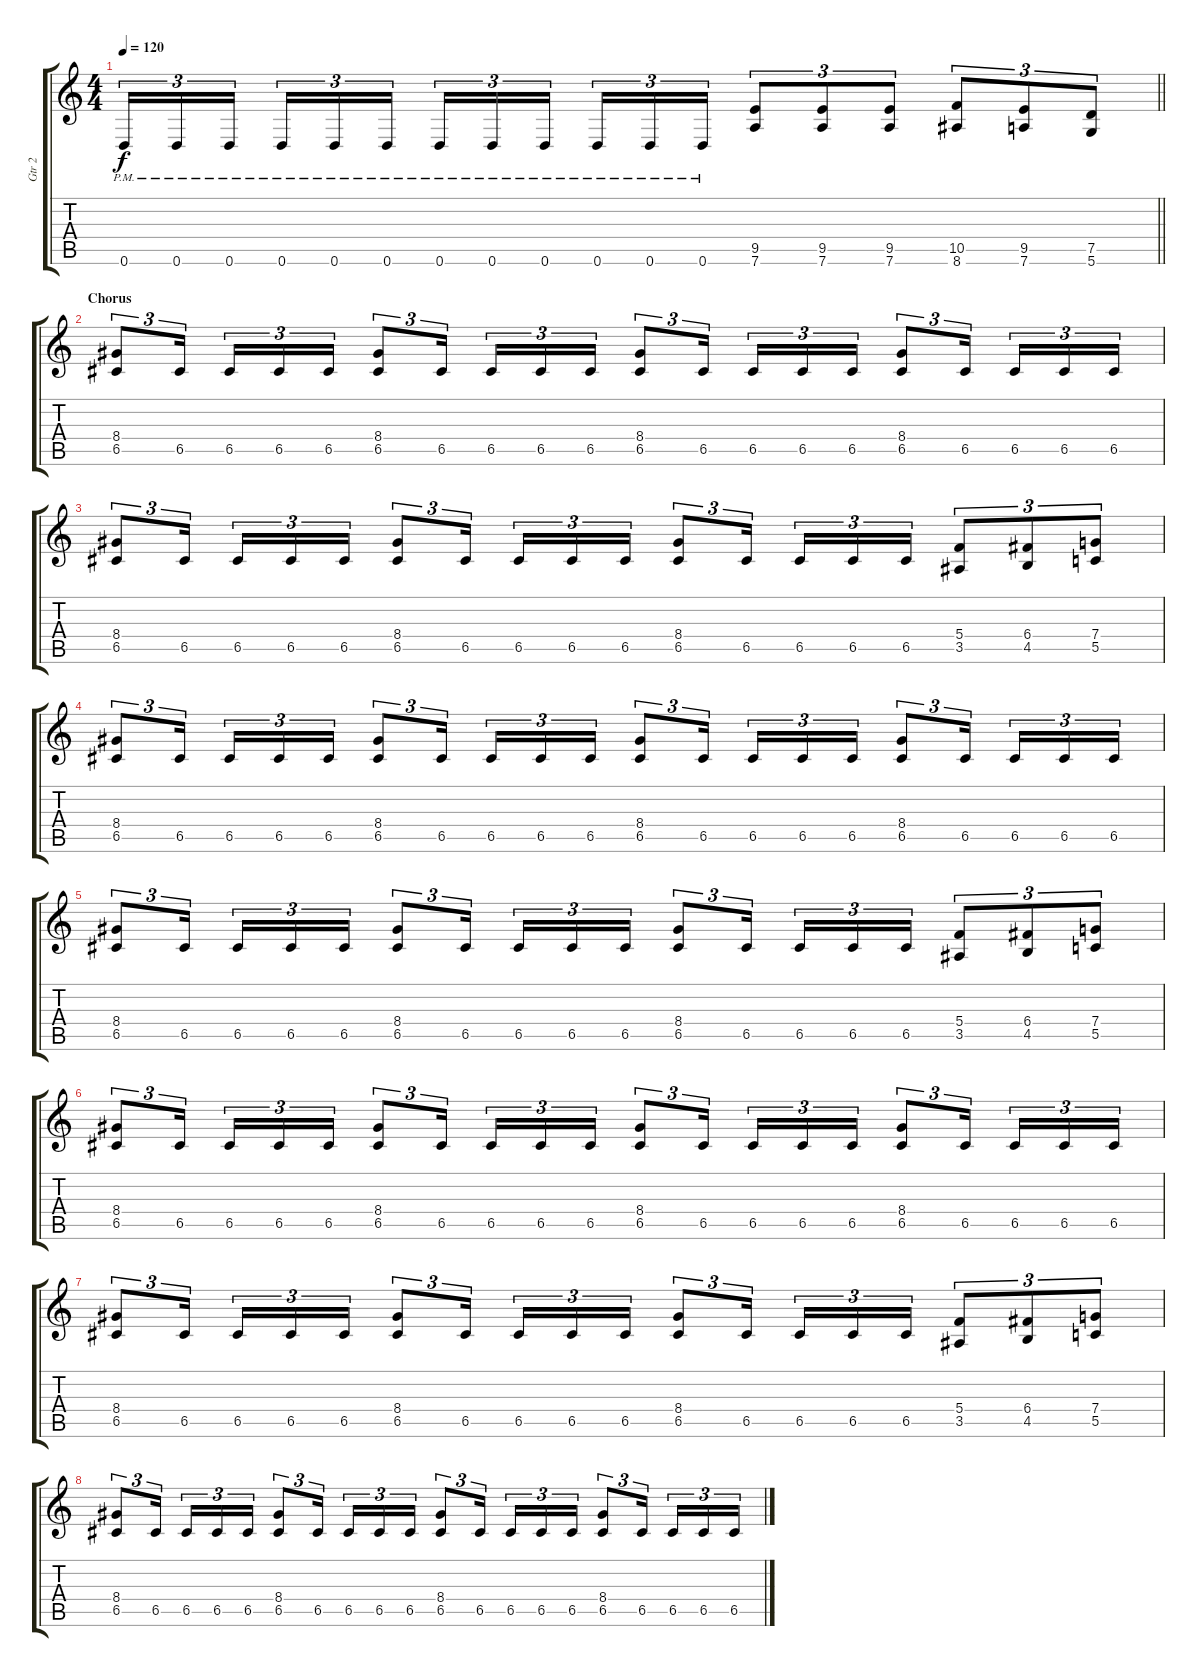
\track ("Gtr 2" "Gtr 2") {instrument distortionguitar}
\staff {score tabs}
\tuning (D4 A3 F3 C3 G2 D2) {hide}
\ts (4 4)
\tempo 120
\clef g2
\barLineRight lightlight
\ks c
0.6{pm}.16{tu (3 2) dy f} 0.6{pm}.16{tu (3 2)} 0.6{pm}.16{tu (3 2) beam splitsecondary} 0.6{pm}.16{tu (3 2)} 0.6{pm}.16{tu (3 2)} 0.6{pm}.16{tu (3 2)} 0.6{pm}.16{tu (3 2)} 0.6{pm}.16{tu (3 2)} 0.6{pm}.16{tu (3 2) beam splitsecondary} 0.6{pm}.16{tu (3 2)} 0.6{pm}.16{tu (3 2)} 0.6{pm}.16{tu (3 2)} (9.5 7.6).8{tu (3 2)} (9.5 7.6).8{tu (3 2)} (9.5 7.6).8{tu (3 2)} (10.5 8.6).8{tu (3 2)} (9.5 7.6).8{tu (3 2)} (7.5 5.6).8{tu (3 2)} |
\section ("" "Chorus")
(8.4 6.5).8{tu (3 2)} 6.5.16{tu (3 2) beam splitsecondary} 6.5.16{tu (3 2)} 6.5.16{tu (3 2)} 6.5.16{tu (3 2)} (8.4 6.5).8{tu (3 2)} 6.5.16{tu (3 2) beam splitsecondary} 6.5.16{tu (3 2)} 6.5.16{tu (3 2)} 6.5.16{tu (3 2)} (8.4 6.5).8{tu (3 2)} 6.5.16{tu (3 2) beam splitsecondary} 6.5.16{tu (3 2)} 6.5.16{tu (3 2)} 6.5.16{tu (3 2)} (8.4 6.5).8{tu (3 2)} 6.5.16{tu (3 2) beam splitsecondary} 6.5.16{tu (3 2)} 6.5.16{tu (3 2)} 6.5.16{tu (3 2)} |
(8.4 6.5).8{tu (3 2)} 6.5.16{tu (3 2) beam splitsecondary} 6.5.16{tu (3 2)} 6.5.16{tu (3 2)} 6.5.16{tu (3 2)} (8.4 6.5).8{tu (3 2)} 6.5.16{tu (3 2) beam splitsecondary} 6.5.16{tu (3 2)} 6.5.16{tu (3 2)} 6.5.16{tu (3 2)} (8.4 6.5).8{tu (3 2)} 6.5.16{tu (3 2) beam splitsecondary} 6.5.16{tu (3 2)} 6.5.16{tu (3 2)} 6.5.16{tu (3 2)} (5.4 3.5).8{tu (3 2)} (6.4 4.5).8{tu (3 2)} (7.4 5.5).8{tu (3 2)} |
(8.4 6.5).8{tu (3 2)} 6.5.16{tu (3 2) beam splitsecondary} 6.5.16{tu (3 2)} 6.5.16{tu (3 2)} 6.5.16{tu (3 2)} (8.4 6.5).8{tu (3 2)} 6.5.16{tu (3 2) beam splitsecondary} 6.5.16{tu (3 2)} 6.5.16{tu (3 2)} 6.5.16{tu (3 2)} (8.4 6.5).8{tu (3 2)} 6.5.16{tu (3 2) beam splitsecondary} 6.5.16{tu (3 2)} 6.5.16{tu (3 2)} 6.5.16{tu (3 2)} (8.4 6.5).8{tu (3 2)} 6.5.16{tu (3 2) beam splitsecondary} 6.5.16{tu (3 2)} 6.5.16{tu (3 2)} 6.5.16{tu (3 2)} |
(8.4 6.5).8{tu (3 2)} 6.5.16{tu (3 2) beam splitsecondary} 6.5.16{tu (3 2)} 6.5.16{tu (3 2)} 6.5.16{tu (3 2)} (8.4 6.5).8{tu (3 2)} 6.5.16{tu (3 2) beam splitsecondary} 6.5.16{tu (3 2)} 6.5.16{tu (3 2)} 6.5.16{tu (3 2)} (8.4 6.5).8{tu (3 2)} 6.5.16{tu (3 2) beam splitsecondary} 6.5.16{tu (3 2)} 6.5.16{tu (3 2)} 6.5.16{tu (3 2)} (5.4 3.5).8{tu (3 2)} (6.4 4.5).8{tu (3 2)} (7.4 5.5).8{tu (3 2)} |
(8.4 6.5).8{tu (3 2)} 6.5.16{tu (3 2) beam splitsecondary} 6.5.16{tu (3 2)} 6.5.16{tu (3 2)} 6.5.16{tu (3 2)} (8.4 6.5).8{tu (3 2)} 6.5.16{tu (3 2) beam splitsecondary} 6.5.16{tu (3 2)} 6.5.16{tu (3 2)} 6.5.16{tu (3 2)} (8.4 6.5).8{tu (3 2)} 6.5.16{tu (3 2) beam splitsecondary} 6.5.16{tu (3 2)} 6.5.16{tu (3 2)} 6.5.16{tu (3 2)} (8.4 6.5).8{tu (3 2)} 6.5.16{tu (3 2) beam splitsecondary} 6.5.16{tu (3 2)} 6.5.16{tu (3 2)} 6.5.16{tu (3 2)} |
(8.4 6.5).8{tu (3 2)} 6.5.16{tu (3 2) beam splitsecondary} 6.5.16{tu (3 2)} 6.5.16{tu (3 2)} 6.5.16{tu (3 2)} (8.4 6.5).8{tu (3 2)} 6.5.16{tu (3 2) beam splitsecondary} 6.5.16{tu (3 2)} 6.5.16{tu (3 2)} 6.5.16{tu (3 2)} (8.4 6.5).8{tu (3 2)} 6.5.16{tu (3 2) beam splitsecondary} 6.5.16{tu (3 2)} 6.5.16{tu (3 2)} 6.5.16{tu (3 2)} (5.4 3.5).8{tu (3 2)} (6.4 4.5).8{tu (3 2)} (7.4 5.5).8{tu (3 2)} |
(8.4 6.5).8{tu (3 2)} 6.5.16{tu (3 2) beam splitsecondary} 6.5.16{tu (3 2)} 6.5.16{tu (3 2)} 6.5.16{tu (3 2)} (8.4 6.5).8{tu (3 2)} 6.5.16{tu (3 2) beam splitsecondary} 6.5.16{tu (3 2)} 6.5.16{tu (3 2)} 6.5.16{tu (3 2)} (8.4 6.5).8{tu (3 2)} 6.5.16{tu (3 2) beam splitsecondary} 6.5.16{tu (3 2)} 6.5.16{tu (3 2)} 6.5.16{tu (3 2)} (8.4 6.5).8{tu (3 2)} 6.5.16{tu (3 2) beam splitsecondary} 6.5.16{tu (3 2)} 6.5.16{tu (3 2)} 6.5.16{tu (3 2)}
